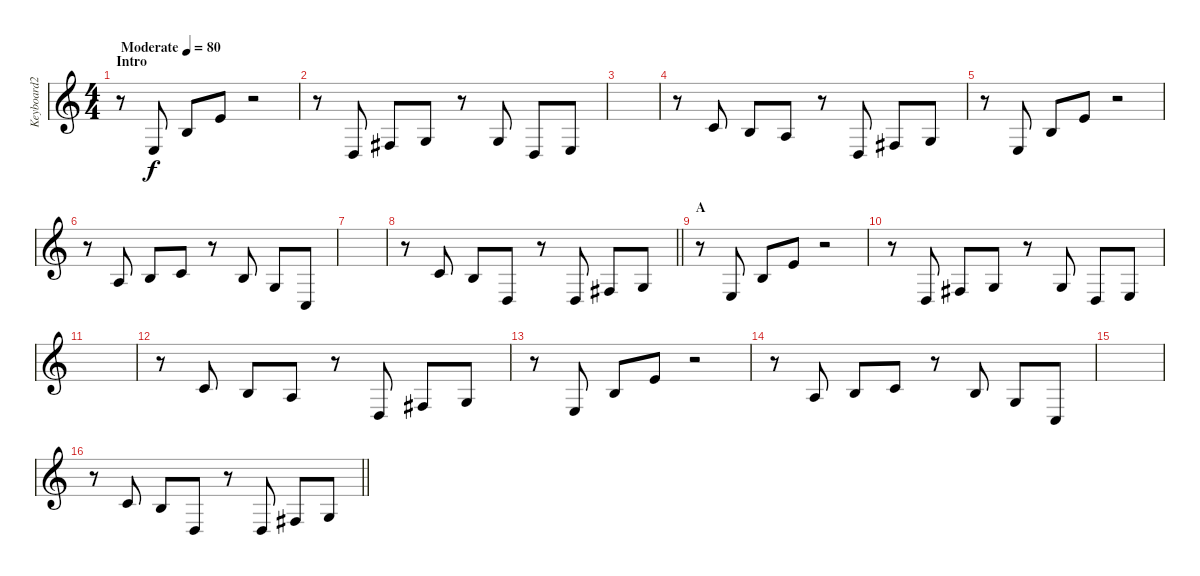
\track ("Keyboard2" "Keyboard2") {instrument lead2sawtooth}
\staff {score}
\tuning (E4 B3 G3 D3 A2 E2) {hide}
\ts (4 4)
\section ("" "Intro")
\tempo (80 "Moderate")
\clef g2
\ks c
r.8{dy f instrument lead2sawtooth} 2.4.8 0.2.8 0.1.8 r.2 |
r.8 0.4.8 4.4.8 0.3.8 r.8 0.3.8 0.4.8 2.4.8 |
|
r.8 1.2.8 0.2.8 2.3.8 r.8 0.4.8 4.4.8 0.3.8 |
r.8 2.4.8 0.2.8 0.1.8 r.2 |
r.8 2.3.8 0.2.8 1.2.8 r.8 0.2.8 0.3.8 3.5.8 |
|
\barLineRight lightlight
r.8 1.2.8 0.2.8 0.4.8 r.8 0.4.8 4.4.8 0.3.8 |
\section ("" "A")
r.8 2.4.8 0.2.8 0.1.8 r.2 |
r.8 0.4.8 4.4.8 0.3.8 r.8 0.3.8 0.4.8 2.4.8 |
|
r.8 1.2.8 0.2.8 2.3.8 r.8 0.4.8 4.4.8 0.3.8 |
r.8 2.4.8 0.2.8 0.1.8 r.2 |
r.8 2.3.8 0.2.8 1.2.8 r.8 0.2.8 0.3.8 3.5.8 |
|
\barLineRight lightlight
r.8 1.2.8 0.2.8 0.4.8 r.8 0.4.8 4.4.8 0.3.8
